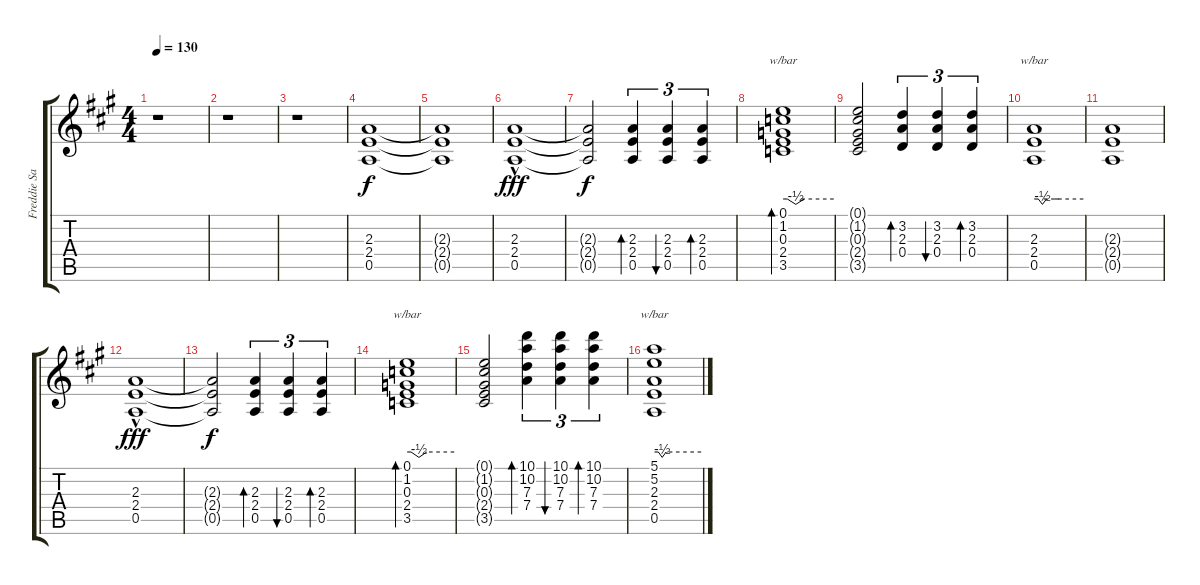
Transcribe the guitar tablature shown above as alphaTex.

\track ("Freddie Salem Guitar" "Freddie Sa") {instrument distortionguitar}
\staff {score tabs}
\tuning (E4 B3 G3 D3 A2 E2) {hide}
\ts (4 4)
\tempo 130
\clef g2
\ks f#minor
r.1{dy f} |
r.1 |
r.1 |
(2.3 2.4 0.5).1 |
(2.3{t} 2.4{t} 0.5{t}).1 |
(2.3{hac} 2.4 0.5).1{dy fff} |
(2.3{t} 2.4{t} 0.5{t}).2{dy f} (2.3 2.4 0.5).4{tu (3 2) bd 60 volume 12 balance 0} (2.3 2.4 0.5).4{tu (3 2) bu 60} (2.3 2.4 0.5).4{tu (3 2) bd 60} |
(0.1 1.2 0.3 2.4 3.5).1{tbe (custom default 0 0 5 0 15 -2 25 0 60 0) bd 240} |
(0.1{t} 1.2{t} 0.3{t} 2.4{t} 3.5{t}).2 (3.2 2.3 0.4).4{tu (3 2) bd 60} (3.2 2.3 0.4).4{tu (3 2) bu 60} (3.2 2.3 0.4).4{tu (3 2) bd 60} |
(2.3 2.4 0.5).1{tbe (custom default 0 0 5 0 10 -2 15 0 25 0 30 0 60 0) volume 14 balance 8} |
(2.3{t} 2.4{t} 0.5{t}).1 |
(2.3{hac} 2.4 0.5).1{dy fff} |
(2.3{t} 2.4{t} 0.5{t}).2{dy f} (2.3 2.4 0.5).4{tu (3 2) bd 60 volume 12 balance 0} (2.3 2.4 0.5).4{tu (3 2) bu 60} (2.3 2.4 0.5).4{tu (3 2) bd 60} |
(0.1 1.2 0.3 2.4 3.5).1{tbe (custom default 0 0 5 0 15 -2 25 0 60 0) bd 240} |
(0.1{t} 1.2{t} 0.3{t} 2.4{t} 3.5{t}).2 (10.1 10.2 7.3 7.4).4{tu (3 2) bd 60} (10.1 10.2 7.3 7.4).4{tu (3 2) bu 60} (10.1 10.2 7.3 7.4).4{tu (3 2) bd 60} |
(5.1 5.2 2.3 2.4 0.5).1{tbe (custom default 0 0 5 0 10 -2 15 0 60 0)}
